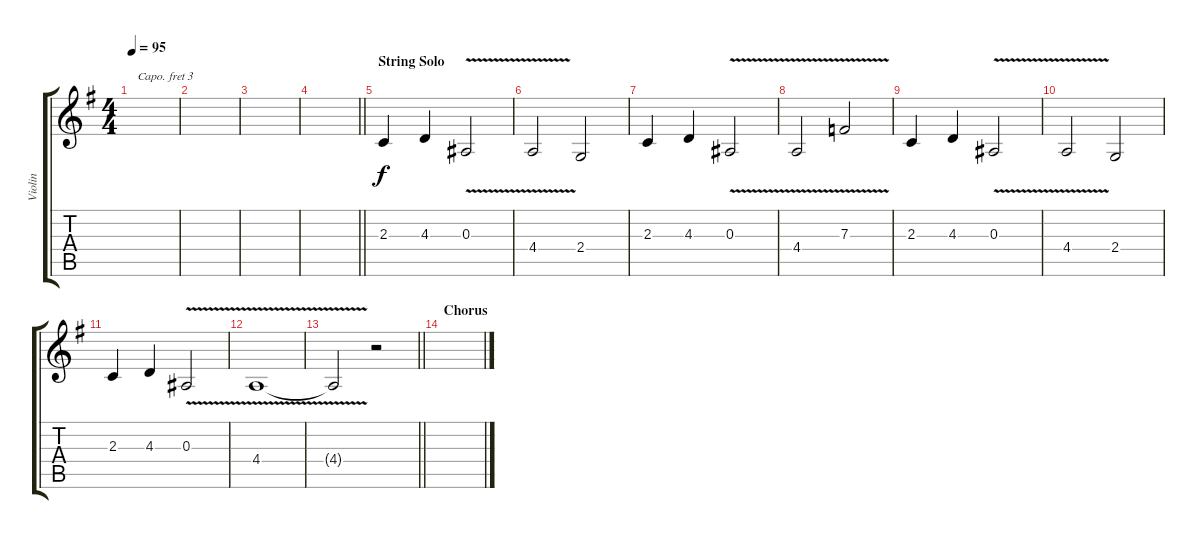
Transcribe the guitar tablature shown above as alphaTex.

\track ("Violin" "Violin") {instrument stringensemble1}
\staff {score tabs}
\capo 3
\tuning (E4 B3 G3 D3 A2 E2) {hide}
\ts (4 4)
\tempo 95
\clef g2
\ks g
|
|
|
\barLineRight lightlight
|
\section ("" "String Solo")
2.3.4 4.3.4 0.3{v}.2 |
4.4{v}.2 2.4.2 |
2.3.4 4.3.4 0.3{v}.2 |
4.4{v}.2 7.3{v}.2 |
2.3.4 4.3.4 0.3{v}.2 |
4.4{v}.2 2.4.2 |
2.3.4 4.3.4 0.3{v}.2 |
4.4{v}.1 |
\barLineRight lightlight
4.4{t}.2 r.2 |
\section ("" "Chorus")
